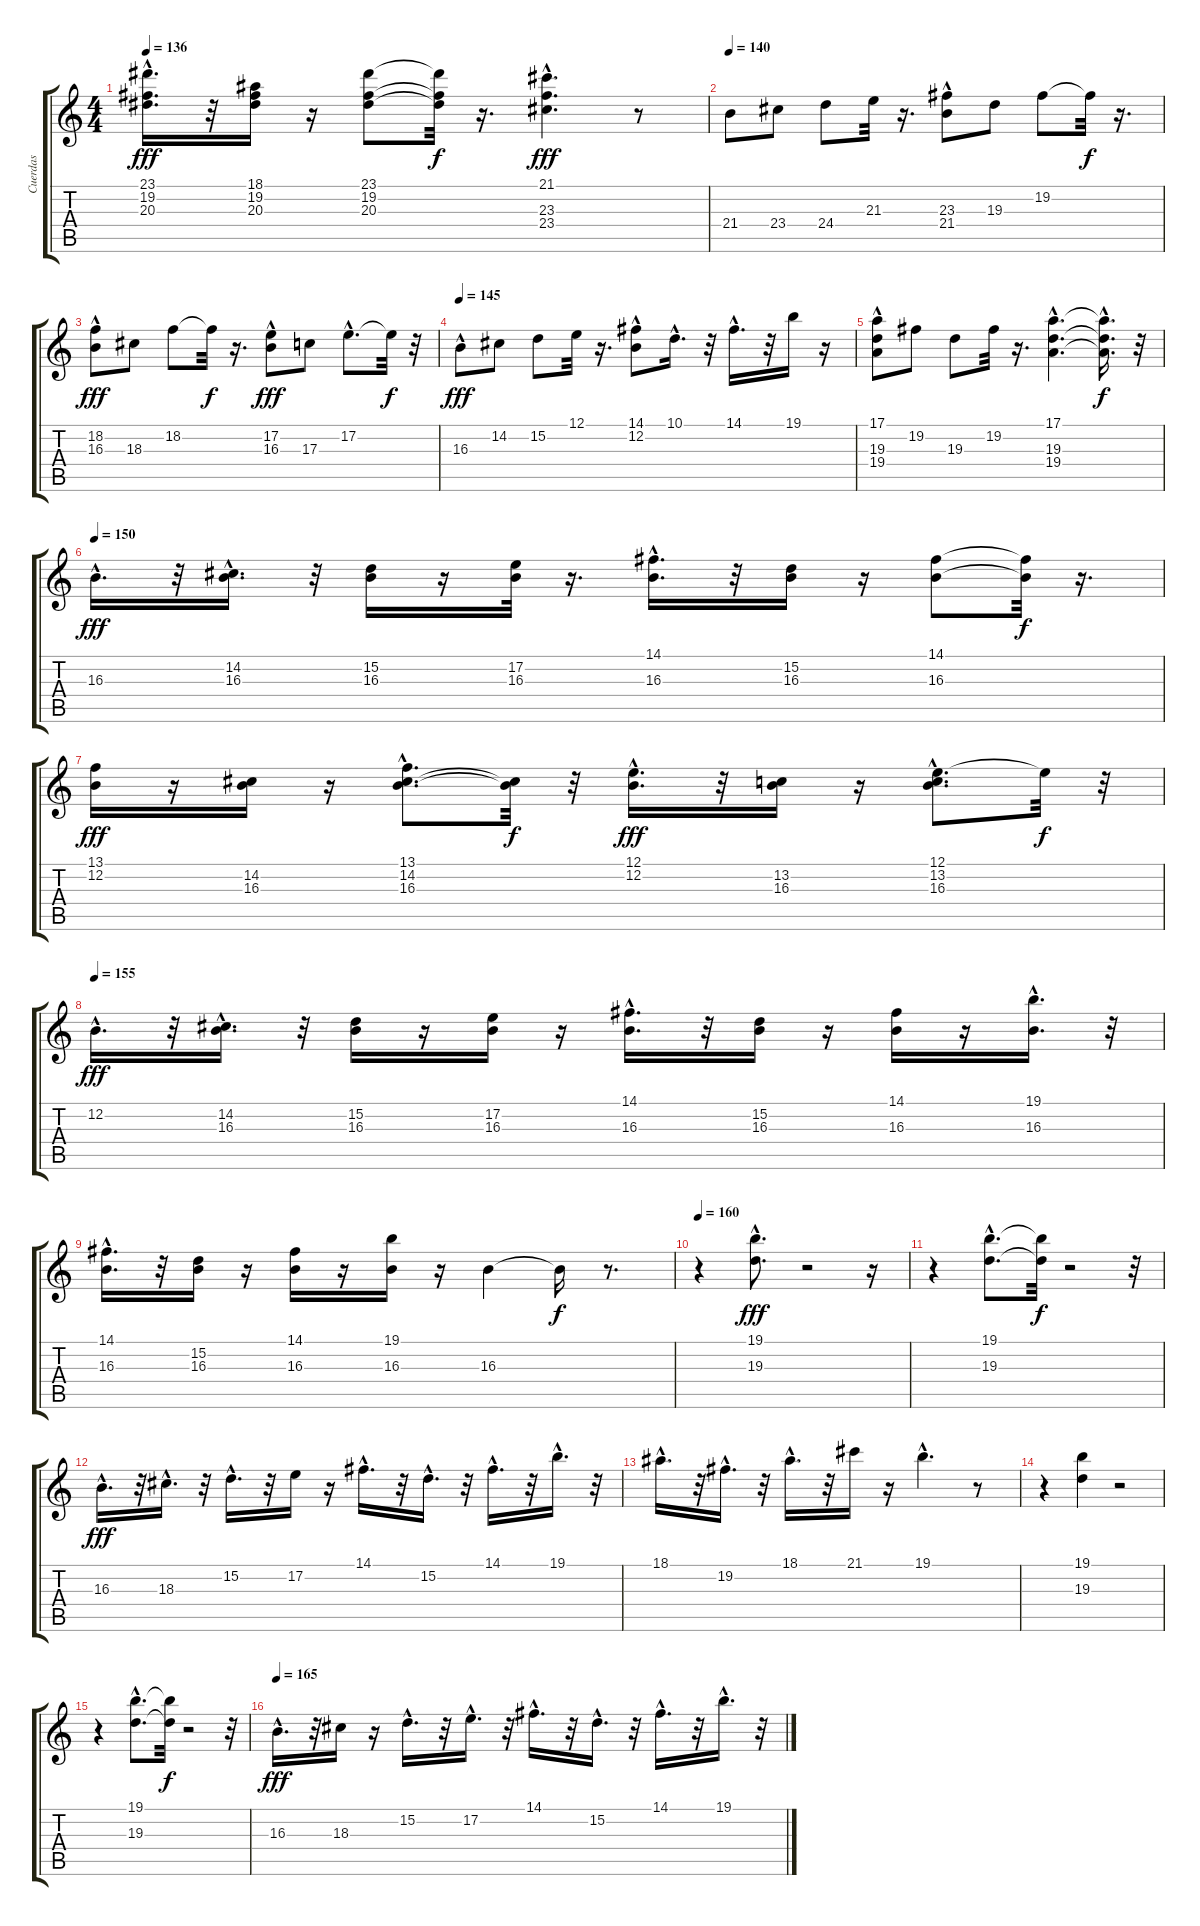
\track ("Cuerdas" "Cuerdas") {instrument stringensemble1}
\staff {score tabs}
\tuning (E4 B3 G3 D3 A2 E2) {hide}
\ts (4 4)
\tempo 136
\clef g2
\ks c
(23.1{hac} 19.2{hac} 20.3{hac}).16{d dy fff} r.32 (18.1 19.2 20.3).16 r.16 (23.1 19.2 20.3).8 (23.1{t} 19.2{t} 20.3{t}).32{dy f} r.16{d} (21.1{hac} 23.3{hac} 23.4{hac}).4{d dy fff} r.8 |
\tempo 140
21.4.8 23.4.8 24.4.8 21.3.32 r.16{d} (23.3 21.4{hac}).8 19.3.8 19.2.8 19.2{t}.32{dy f} r.16{d} |
(18.2 16.3{hac}).8{dy fff} 18.3.8 18.2.8 18.2{t}.32{dy f} r.16{d} (17.2 16.3{hac}).8{dy fff} 17.3.8 17.2{hac}.8{d} 17.2{t}.32{dy f} r.32 |
\tempo 145
16.3{hac}.8{dy fff} 14.2.8 15.2.8 12.1.32 r.16{d} (14.1 12.2{hac}).8 10.1{hac}.16{d} r.32 14.1{hac}.16{d} r.32 19.1.16 r.16 |
(17.1 19.3 19.4{hac}).8 19.2.8 19.3.8 19.2.32 r.16{d} (17.1{hac} 19.3{hac} 19.4{hac}).4{d} (17.1{t} 19.3{hac t} 19.4{hac t}).16{d dy f} r.32 |
\tempo 150
16.3{hac}.16{d dy fff} r.32 (14.2{hac} 16.3).16{d} r.32 (15.2 16.3).16 r.16 (17.2 16.3).32 r.16{d} (14.1 16.3{hac}).16{d} r.32 (15.2 16.3).16 r.16 (14.1 16.3).8 (14.1{t} 16.3{t}).32{dy f} r.16{d} |
(13.1 12.2).16{dy fff} r.16 (14.2 16.3).16 r.16 (13.1{hac} 14.2{hac} 16.3{hac}).8{d} (14.2{t} 16.3{t}).32{dy f} r.32 (12.1 12.2{hac}).16{d dy fff} r.32 (13.2 16.3).16 r.16 (12.1{hac} 13.2{hac} 16.3{hac}).8{d} 12.1{t}.32{dy f} r.32 |
\tempo 155
12.2{hac}.16{d dy fff} r.32 (14.2{hac} 16.3{hac}).16{d} r.32 (15.2 16.3).16 r.16 (17.2 16.3).16 r.16 (14.1{hac} 16.3{hac}).16{d} r.32 (15.2 16.3).16 r.16 (14.1 16.3).16 r.16 (19.1{hac} 16.3{hac}).16{d} r.32 |
(14.1{hac} 16.3{hac}).16{d} r.32 (15.2 16.3).16 r.16 (14.1 16.3).16 r.16 (19.1 16.3).16 r.16 16.3.4 16.3{t}.16{dy f} r.8{d} |
\tempo 160
r.4 (19.1 19.3{hac}).8{d dy fff} r.2 r.16 |
r.4 (19.1{hac} 19.3{hac}).8{d} (19.1{t} 19.3{t}).32{dy f} r.2 r.32 |
16.3{hac}.16{d dy fff} r.32 18.3{hac}.16{d} r.32 15.2{hac}.16{d} r.32 17.2.16 r.16 14.1{hac}.16{d} r.32 15.2{hac}.16{d} r.32 14.1{hac}.16{d} r.32 19.1{hac}.16{d} r.32 |
18.1{hac}.16{d} r.32 19.2{hac}.16{d} r.32 18.1{hac}.16{d} r.32 21.1.16 r.16 19.1{hac}.4{d} r.8 |
r.4 (19.1 19.3).4 r.2 |
r.4 (19.1{hac} 19.3{hac}).8{d} (19.1{t} 19.3{t}).32{dy f} r.2 r.32 |
\tempo 165
16.3{hac}.16{d dy fff} r.32 18.3.16 r.16 15.2{hac}.16{d} r.32 17.2{hac}.16{d} r.32 14.1{hac}.16{d} r.32 15.2{hac}.16{d} r.32 14.1{hac}.16{d} r.32 19.1{hac}.16{d} r.32
